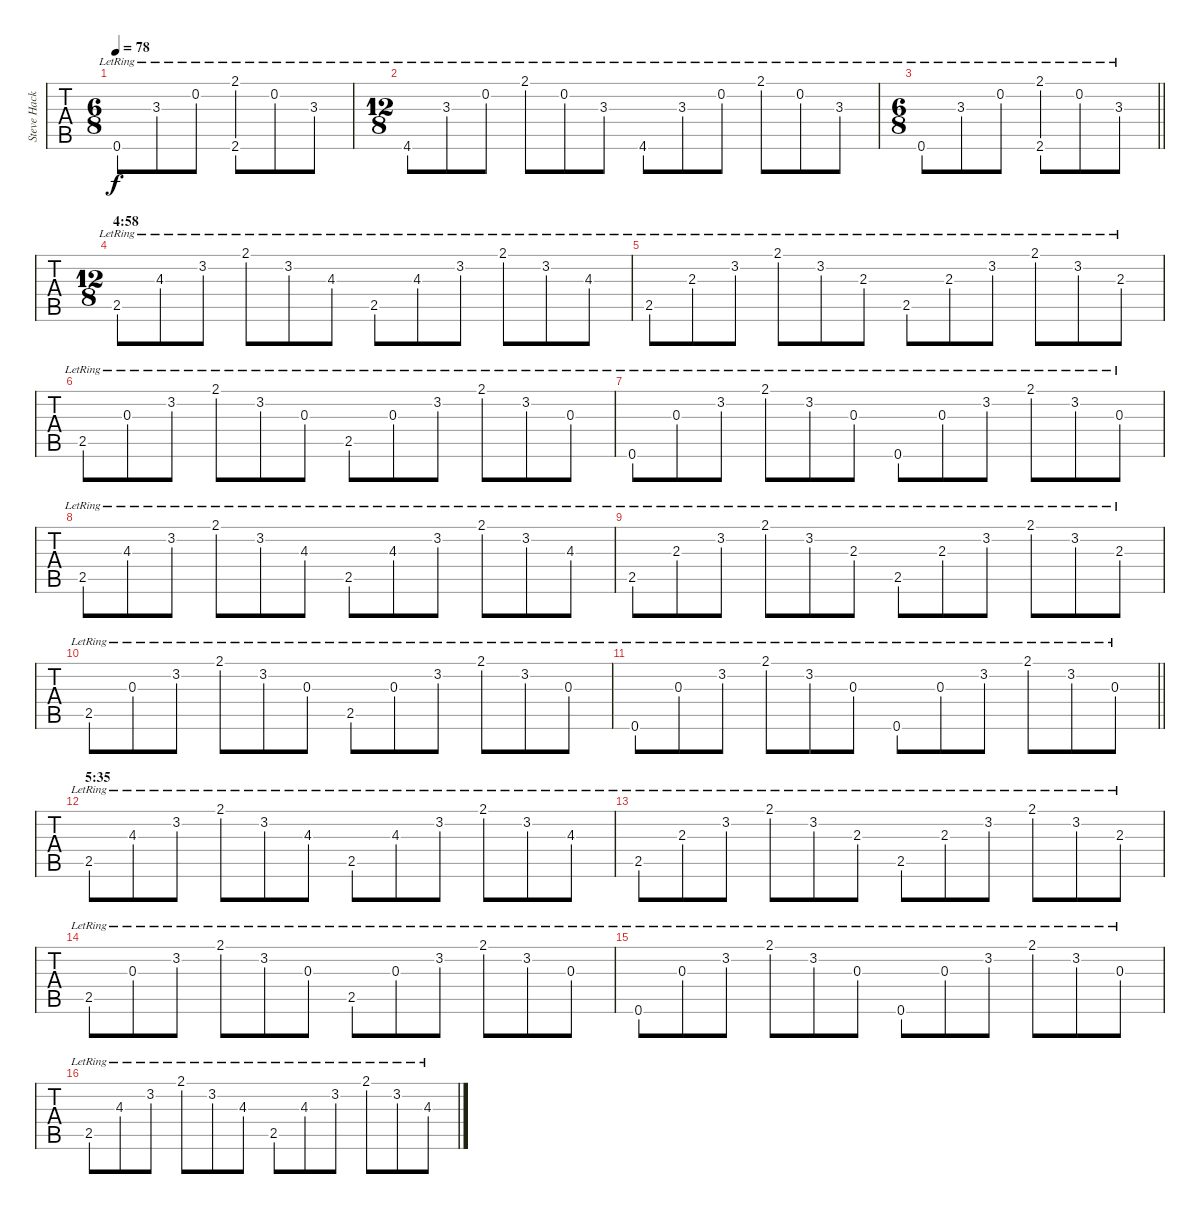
\track ("Steve Hackett (electric guitar)" "Steve Hack") {instrument electricguitarjazz}
\staff {tabs}
\tuning (E4 B3 G3 D3 A2 E2) {hide}
\ts (6 8)
\tempo 78
\clef g2
\ks c
0.6{lr}.8{dy f} 3.3{lr}.8 0.2{lr}.8 (2.1{lr} 2.6{lr}).8 0.2{lr}.8 3.3{lr}.8 |
\ts (12 8)
4.6{lr}.8 3.3{lr}.8 0.2{lr}.8 2.1{lr}.8 0.2{lr}.8 3.3{lr}.8 4.6{lr}.8 3.3{lr}.8 0.2{lr}.8 2.1{lr}.8 0.2{lr}.8 3.3{lr}.8 |
\ts (6 8)
\barLineRight lightlight
0.6{lr}.8 3.3{lr}.8 0.2{lr}.8 (2.1{lr} 2.6{lr}).8 0.2{lr}.8 3.3{lr}.8 |
\ts (12 8)
\section ("" "4:58")
2.5{lr}.8 4.3{lr}.8 3.2{lr}.8 2.1{lr}.8 3.2{lr}.8 4.3{lr}.8 2.5{lr}.8 4.3{lr}.8 3.2{lr}.8 2.1{lr}.8 3.2{lr}.8 4.3{lr}.8 |
2.5{lr}.8 2.3{lr}.8 3.2{lr}.8 2.1{lr}.8 3.2{lr}.8 2.3{lr}.8 2.5{lr}.8 2.3{lr}.8 3.2{lr}.8 2.1{lr}.8 3.2{lr}.8 2.3{lr}.8 |
2.5{lr}.8 0.3{lr}.8 3.2{lr}.8 2.1{lr}.8 3.2{lr}.8 0.3{lr}.8 2.5{lr}.8 0.3{lr}.8 3.2{lr}.8 2.1{lr}.8 3.2{lr}.8 0.3{lr}.8 |
0.6{lr}.8 0.3{lr}.8 3.2{lr}.8 2.1{lr}.8 3.2{lr}.8 0.3{lr}.8 0.6{lr}.8 0.3{lr}.8 3.2{lr}.8 2.1{lr}.8 3.2{lr}.8 0.3{lr}.8 |
2.5{lr}.8 4.3{lr}.8 3.2{lr}.8 2.1{lr}.8 3.2{lr}.8 4.3{lr}.8 2.5{lr}.8 4.3{lr}.8 3.2{lr}.8 2.1{lr}.8 3.2{lr}.8 4.3{lr}.8 |
2.5{lr}.8 2.3{lr}.8 3.2{lr}.8 2.1{lr}.8 3.2{lr}.8 2.3{lr}.8 2.5{lr}.8 2.3{lr}.8 3.2{lr}.8 2.1{lr}.8 3.2{lr}.8 2.3{lr}.8 |
2.5{lr}.8 0.3{lr}.8 3.2{lr}.8 2.1{lr}.8 3.2{lr}.8 0.3{lr}.8 2.5{lr}.8 0.3{lr}.8 3.2{lr}.8 2.1{lr}.8 3.2{lr}.8 0.3{lr}.8 |
\barLineRight lightlight
0.6{lr}.8 0.3{lr}.8 3.2{lr}.8 2.1{lr}.8 3.2{lr}.8 0.3{lr}.8 0.6{lr}.8 0.3{lr}.8 3.2{lr}.8 2.1{lr}.8 3.2{lr}.8 0.3{lr}.8 |
\section ("" "5:35")
2.5{lr}.8 4.3{lr}.8 3.2{lr}.8 2.1{lr}.8 3.2{lr}.8 4.3{lr}.8 2.5{lr}.8 4.3{lr}.8 3.2{lr}.8 2.1{lr}.8 3.2{lr}.8 4.3{lr}.8 |
2.5{lr}.8 2.3{lr}.8 3.2{lr}.8 2.1{lr}.8 3.2{lr}.8 2.3{lr}.8 2.5{lr}.8 2.3{lr}.8 3.2{lr}.8 2.1{lr}.8 3.2{lr}.8 2.3{lr}.8 |
2.5{lr}.8 0.3{lr}.8 3.2{lr}.8 2.1{lr}.8 3.2{lr}.8 0.3{lr}.8 2.5{lr}.8 0.3{lr}.8 3.2{lr}.8 2.1{lr}.8 3.2{lr}.8 0.3{lr}.8 |
0.6{lr}.8 0.3{lr}.8 3.2{lr}.8 2.1{lr}.8 3.2{lr}.8 0.3{lr}.8 0.6{lr}.8 0.3{lr}.8 3.2{lr}.8 2.1{lr}.8 3.2{lr}.8 0.3{lr}.8 |
2.5{lr}.8 4.3{lr}.8 3.2{lr}.8 2.1{lr}.8 3.2{lr}.8 4.3{lr}.8 2.5{lr}.8 4.3{lr}.8 3.2{lr}.8 2.1{lr}.8 3.2{lr}.8 4.3{lr}.8
